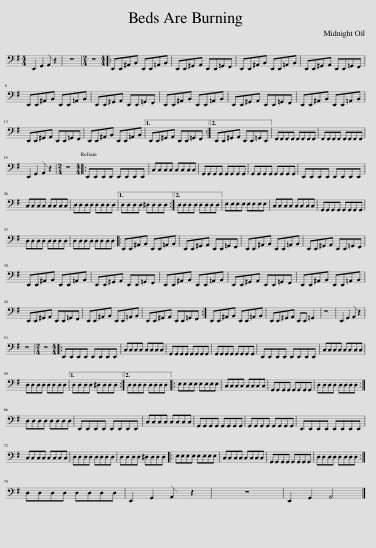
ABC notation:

X:1
L:1/8
M:4/4
I:linebreak $
K:G
V:1 bass transpose=-12
V:1
 E,,2 G,,2 A,,2 z2 | z8 |[M:2/4] z4 |:[M:4/4] E,,E,,^A,,B,, E,,E,,=A,,B,, | E,,E,,^G,,A,, E,,E,,=G,,F,, | %5
 E,,E,,^A,,B,, E,,E,,=A,,B,, | E,,E,,^G,,A,, E,,E,,=G,,F,, |$ E,,E,,^A,,B,, E,,E,,=A,,B,, | E,,E,,^G,,A,, E,,E,,=G,,F,, | E,,E,,^A,,B,, E,,E,,=A,,B,, | %10
 E,,E,,^G,,A,, E,,E,,=G,,F,, | E,,E,,^A,,B,, E,,E,,=A,,B,, |$ E,,E,,^G,,A,, E,,E,,=G,,F,, | E,,E,,^A,,B,, E,,E,,=A,,B,, |1 E,,E,,^G,,A,, E,,E,,=G,,F,, :|2 %15
 E,,E,,^G,,A,, E,,E,,=G,,E,, || F,,F,,F,,F,, F,,F,,F,,F,, | F,,F,,F,,F,, F,,F,,F,,F,, |$ E,,2 G,,2 A,,2 z2 |[M:2/4] z4 |: %20
[M:4/4] E,,E,,E,,E,, E,,E,,E,,E,, | C,C,C,C, C,C,C,C, | G,,G,,G,,G,, G,,G,,G,,G,, | G,,G,,G,,G,, G,,G,,G,,G,, | E,,E,,E,,E,, E,,E,,E,,E,, |$ %25
 C,C,C,C, C,C,C,C, | D,D,D,D, D,D,D,D, |1 D,D,D,D, ^D,D,D,D, :|2 D,D,D,D, D,D,D,D, || E,E,E,E, E,E,E,E, | %30
 C,C,C,C, C,C,C,C, | G,,G,,G,,G,, G,,G,,G,,G,, |$ D,D,D,D, D,D,D,D, | D,D,D,D, D,D,D,D, |: E,,E,,^A,,B,, E,,E,,=A,,B,, | %35
 E,,E,,^G,,A,, E,,E,,=G,,F,, | E,,E,,^A,,B,, E,,E,,=A,,B,, | E,,E,,^G,,A,, E,,E,,=G,,F,, |$ E,,E,,^A,,B,, E,,E,,=A,,B,, | E,,E,,^G,,A,, E,,E,,=G,,F,, | %40
 E,,E,,^A,,B,, E,,E,,=A,,B,, | E,,E,,^G,,A,, E,,E,,=G,,F,, | E,,E,,^A,,B,, E,,E,,=A,,B,, |$ E,,E,,^G,,A,, E,,E,,=G,,F,, | E,,E,,^A,,B,, E,,E,,=A,,B,, | %45
 E,,E,,^G,,A,, E,,E,,=G,,F,, :| E,,E,,^A,,B,, E,,E,,=A,,B,, | E,,E,,^G,,A,, E,,E,, =G,,2 | z8 | E,,2 G,,2 A,,2 z2 |$ %50
 z8 |[M:2/4] z4 |:[M:4/4] E,,E,,E,,E,, E,,E,,E,,E,, | C,C,C,C, C,C,C,C, | G,,G,,G,,G,, G,,G,,G,,G,, | %55
 G,,G,,G,,G,, G,,G,,G,,G,, | E,,E,,E,,E,, E,,E,,E,,E,, | C,C,C,C, C,C,C,C, |$ D,D,D,D, D,D,D,D, |1 D,D,D,D, ^D,D,D,D, :|2 %60
 D,D,D,D, D,D,D,D, |: E,E,E,E, E,E,E,E, | C,C,C,C, C,C,C,C, | G,,G,,G,,G,, G,,G,,G,,G,, | D,D,D,D, D,D,D,D, :|$ %65
 D,D,D,D, D,D,D,D, | E,,E,,E,,E,, E,,E,,E,,E,, | C,C,C,C, C,C,C,C, | G,,G,,G,,G,, G,,G,,G,,G,, | G,,G,,G,,G,, G,,G,,G,,G,, | %70
 E,,E,,E,,E,, E,,E,,E,,E,, |$ C,C,C,C, C,C,C,C, | D,D,D,D, D,D,D,D, | D,D,D,D, ^D,D,D,D, |: E,E,E,E, E,E,E,E, | %75
 C,C,C,C, C,C,C,C, | G,,G,,G,,G,, G,,G,,G,,G,, | D,D,D,D, D,D,D,D, :|$ D,D,D,D, D,D,D,D, | E,,2 G,,2 A,,2 z2 | %80
 z8 | E,,2 G,,2 A,,4 |] %82
